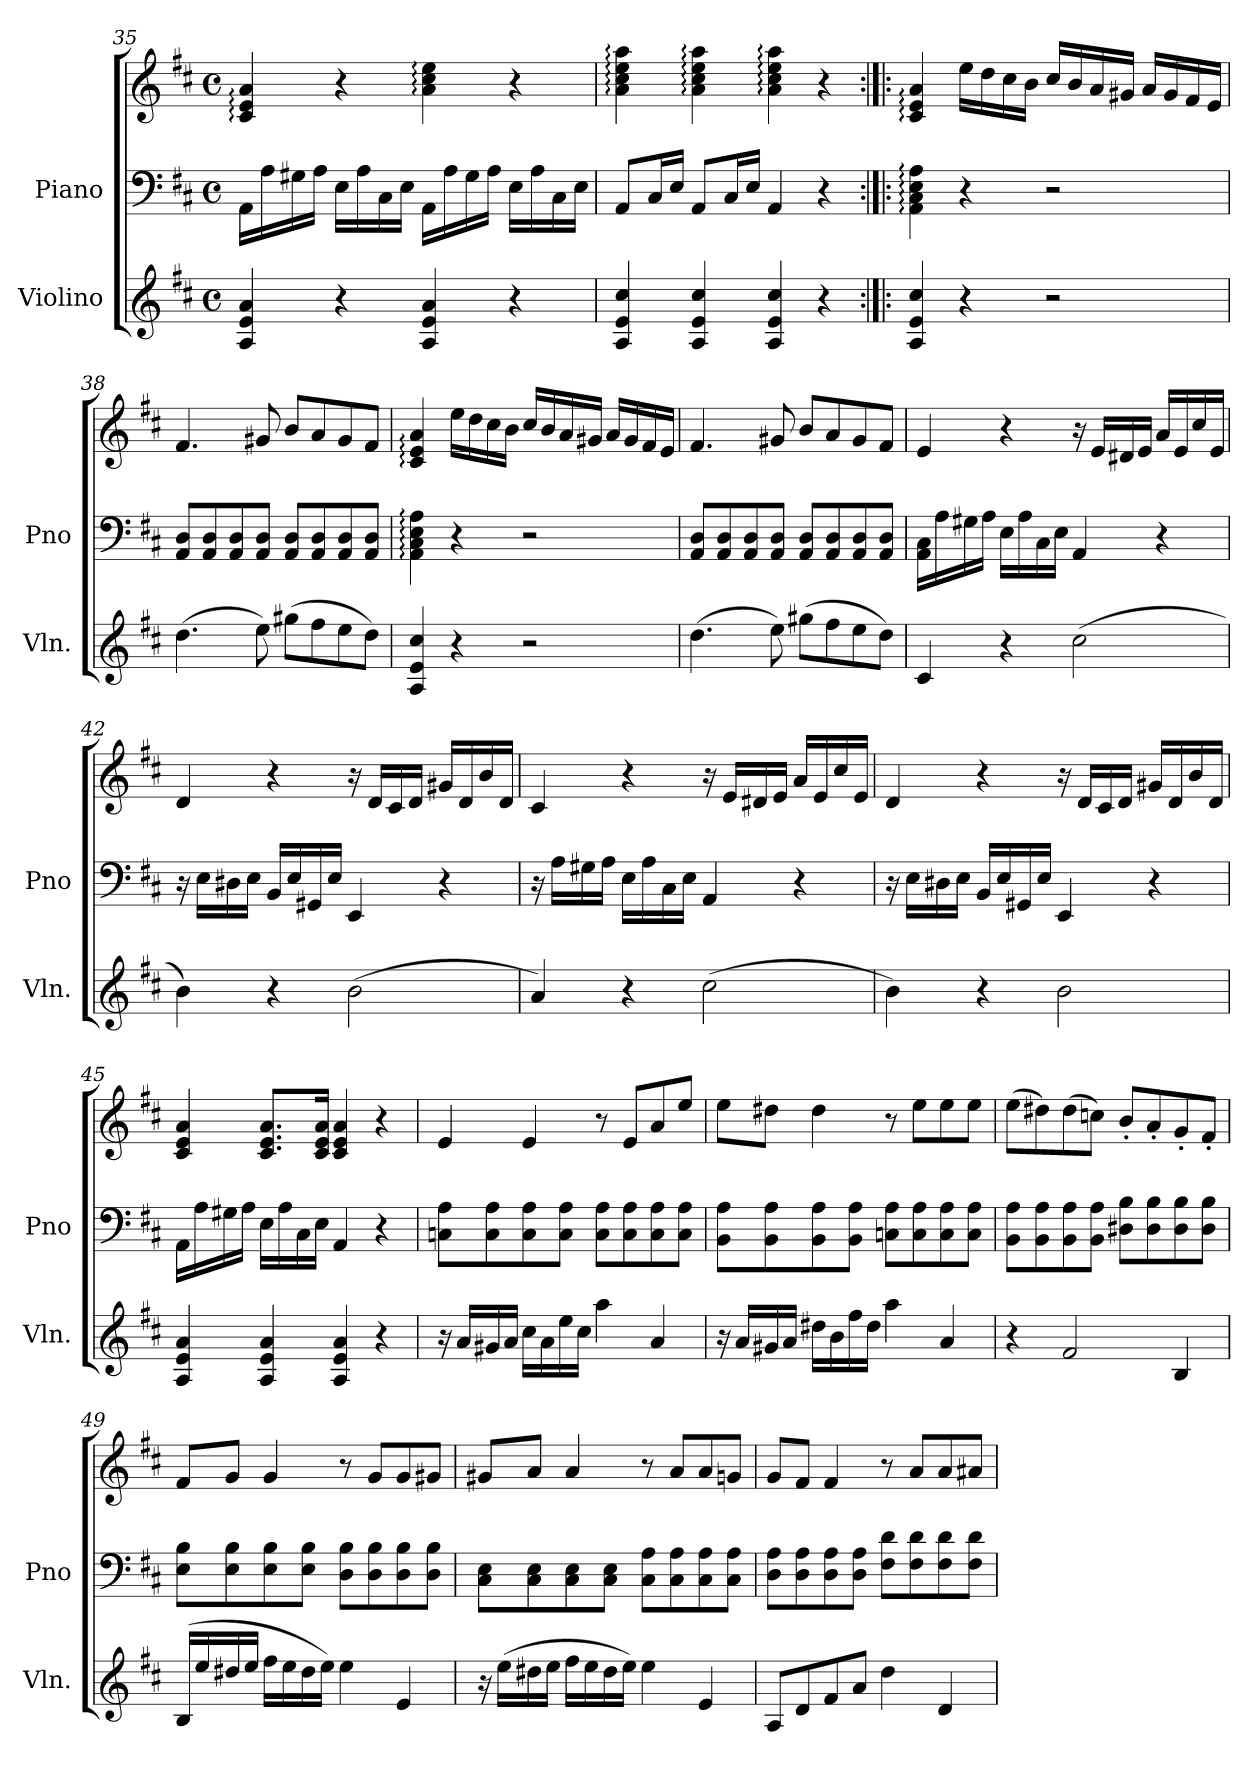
**kern	**kern	**kern
*part2	*part1	*part1
*staff3	*staff2	*staff1
*I"Violino	*I"Piano	*
*I'Vln.	*I'Pno	*
*clefG2	*clefF4	*clefG2
*k[f#c#]	*k[f#c#]	*k[f#c#]
*M4/4	*M4/4	*M4/4
*met(c)	*met(c)	*met(c)
=35	=35	=35
4A/ 4e/ 4a/	16AA\LL	4c#/: 4e/: 4a/:
.	16A\	.
.	16G#X\	.
.	16A\JJ	.
4r	16E\LL	4r
.	16A\	.
.	16C#\	.
.	16E\JJ	.
4A/ 4e/ 4a/	16AA\LL	4a\: 4cc#\: 4ee\:
.	16A\	.
.	16G#\	.
.	16A\JJ	.
4r	16E\LL	4r
.	16A\	.
.	16C#\	.
.	16E\JJ	.
=36	=36	=36
4A/ 4e/ 4cc#/	8AA/L	4a\: 4cc#\: 4ee\: 4aa\:
.	16C#/L	.
.	16E/JJ	.
4A/ 4e/ 4cc#/	8AA/L	4a\: 4cc#\: 4ee\: 4aa\:
.	16C#/L	.
.	16E/JJ	.
4A/ 4e/ 4cc#/	4AA/	4a\: 4cc#\: 4ee\: 4aa\:
4r	4r	4r
!!LO:LB:g=z
=37:|!|:	=37:|!|:	=37:|!|:
4A/ 4e/ 4cc#/	4AA\: 4C#\: 4E\: 4A\:	4c#/: 4e/: 4a/:
4r	4r	16ee\LL
.	.	16dd\
.	.	16cc#\
.	.	16b\JJ
2r	2r	16cc#/LL
.	.	16b/
.	.	16a/
.	.	16g#X/JJ
.	.	16a/LL
.	.	16g#/
.	.	16f#/
.	.	16e/JJ
=38	=38	=38
(>4.dd\	8AA/ 8D/L	4.f#/
.	8AA/ 8D/	.
.	8AA/ 8D/	.
8ee\)	8AA/ 8D/J	8g#X/
(>8gg#X\L	8AA/ 8D/L	8b/L
8ff#\	8AA/ 8D/	8a/
8ee\	8AA/ 8D/	8g#/
8dd\J)	8AA/ 8D/J	8f#/J
=39	=39	=39
4A/ 4e/ 4cc#/	4AA\: 4C#\: 4E\: 4A\:	4c#/: 4e/: 4a/:
4r	4r	16ee\LL
.	.	16dd\
.	.	16cc#\
.	.	16b\JJ
2r	2r	16cc#/LL
.	.	16b/
.	.	16a/
.	.	16g#X/JJ
.	.	16a/LL
.	.	16g#/
.	.	16f#/
.	.	16e/JJ
!!LO:LB:g=z
=40	=40	=40
(>4.dd\	8AA/ 8D/L	4.f#/
.	8AA/ 8D/	.
.	8AA/ 8D/	.
8ee\)	8AA/ 8D/J	8g#X/
(>8gg#X\L	8AA/ 8D/L	8b/L
8ff#\	8AA/ 8D/	8a/
8ee\	8AA/ 8D/	8g#/
8dd\J)	8AA/ 8D/J	8f#/J
=41	=41	=41
4c#/	16AA\ 16C#\LL	4e/
.	16A\	.
.	16G#X\	.
.	16A\JJ	.
4r	16E\LL	4r
.	16A\	.
.	16C#\	.
.	16E\JJ	.
(>2cc#\	4AA/	16r
.	.	16e/LL
.	.	16d#X/
.	.	16e/JJ
.	4r	16a/LL
.	.	16e/
.	.	16cc#/
.	.	16e/JJ
!!LO:PB:g=z
=42	=42	=42
4b\)	16r	4d/
.	16E\LL	.
.	16D#X\	.
.	16E\JJ	.
4r	16BB/LL	4r
.	16E/	.
.	16GG#X/	.
.	16E/JJ	.
(>2b\	4EE/	16r
.	.	16d/LL
.	.	16c#/
.	.	16d/JJ
.	4r	16g#X/LL
.	.	16d/
.	.	16b/
.	.	16d/JJ
=43	=43	=43
4a/)	16r	4c#/
.	16A\LL	.
.	16G#X\	.
.	16A\JJ	.
4r	16E\LL	4r
.	16A\	.
.	16C#\	.
.	16E\JJ	.
(>2cc#\	4AA/	16r
.	.	16e/LL
.	.	16d#X/
.	.	16e/JJ
.	4r	16a/LL
.	.	16e/
.	.	16cc#/
.	.	16e/JJ
!!LO:PB:g=z
=44	=44	=44
4b\)	16r	4d/
.	16E\LL	.
.	16D#X\	.
.	16E\JJ	.
4r	16BB/LL	4r
.	16E/	.
.	16GG#X/	.
.	16E/JJ	.
2b\	4EE/	16r
.	.	16d/LL
.	.	16c#/
.	.	16d/JJ
.	4r	16g#X/LL
.	.	16d/
.	.	16b/
.	.	16d/JJ
=45	=45	=45
4A/ 4e/ 4a/	16AA\LL	4c#/ 4e/ 4a/
.	16A\	.
.	16G#X\	.
.	16A\JJ	.
4A/ 4e/ 4a/	16E\LL	8.c#/ 8.e/ 8.a/L
.	16A\	.
.	16C#\	.
.	16E\JJ	16c#/ 16e/ 16a/Jk
4A/ 4e/ 4a/	4AA/	4c#/ 4e/ 4a/
4r	4r	4r
!!LO:LB:g=z
=46	=46	=46
16r	8Cn\ 8A\L	4e/
16a/LL	.	.
16g#X/	8C\ 8A\	.
16a/JJ	.	.
16cc#\LL	8C\ 8A\	4e/
16a\	.	.
16ee\	8C\ 8A\J	.
16cc#\JJ	.	.
4aa\	8C\ 8A\L	8r
.	8C\ 8A\	8e/L
4a/	8C\ 8A\	8a/
.	8C\ 8A\J	8ee/J
=47	=47	=47
16r	8BB\ 8A\L	8ee\L
16a/LL	.	.
16g#X/	8BB\ 8A\	8dd#X\J
16a/JJ	.	.
16dd#X\LL	8BB\ 8A\	4dd#\
16b\	.	.
16ff#\	8BB\ 8A\J	.
16dd#\JJ	.	.
4aa\	8Cn\ 8A\L	8r
.	8C\ 8A\	8ee\L
4a/	8C\ 8A\	8ee\
.	8C\ 8A\J	8ee\J
=48	=48	=48
4r	8BB\ 8A\L	(>8ee\L
.	8BB\ 8A\	8dd#X\)
2f#/	8BB\ 8A\	(>8dd#\
.	8BB\ 8A\J	8ccn\J)
.	8D#X\ 8B\L	8b'/L
.	8D#\ 8B\	8a'/
4B/	8D#\ 8B\	8g'/
.	8D#\ 8B\J	8f#'/J
!!LO:LB:g=z
=49	=49	=49
(>16B/LL	8E\ 8B\L	8f#/L
16ee/	.	.
16dd#X/	8E\ 8B\	8g/J
16ee/JJ	.	.
16ff#\LL	8E\ 8B\	4g/
16ee\	.	.
16dd#\	8E\ 8B\J	.
16ee\JJ)	.	.
4ee\	8D\ 8B\L	8r
.	8D\ 8B\	8g/L
4e/	8D\ 8B\	8g/
.	8D\ 8B\J	8g#X/J
=50	=50	=50
16r	8C#\ 8E\L	8g#X/L
(>16ee\LL	.	.
16dd#X\	8C#\ 8E\	8a/J
16ee\JJ	.	.
16ff#\LL	8C#\ 8E\	4a/
16ee\	.	.
16dd#\	8C#\ 8E\J	.
16ee\JJ)	.	.
4ee\	8C#\ 8A\L	8r
.	8C#\ 8A\	8a/L
4e/	8C#\ 8A\	8a/
.	8C#\ 8A\J	8gn/J
=51	=51	=51
8A/L	8D\ 8A\L	8g/L
8d/	8D\ 8A\	8f#/J
8f#/	8D\ 8A\	4f#/
8a/J	8D\ 8A\J	.
4dd\	8F#\ 8d\L	8r
.	8F#\ 8d\	8a/L
4d/	8F#\ 8d\	8a/
.	8F#\ 8d\J	8a#X/J
=	=	=
*-	*-	*-
